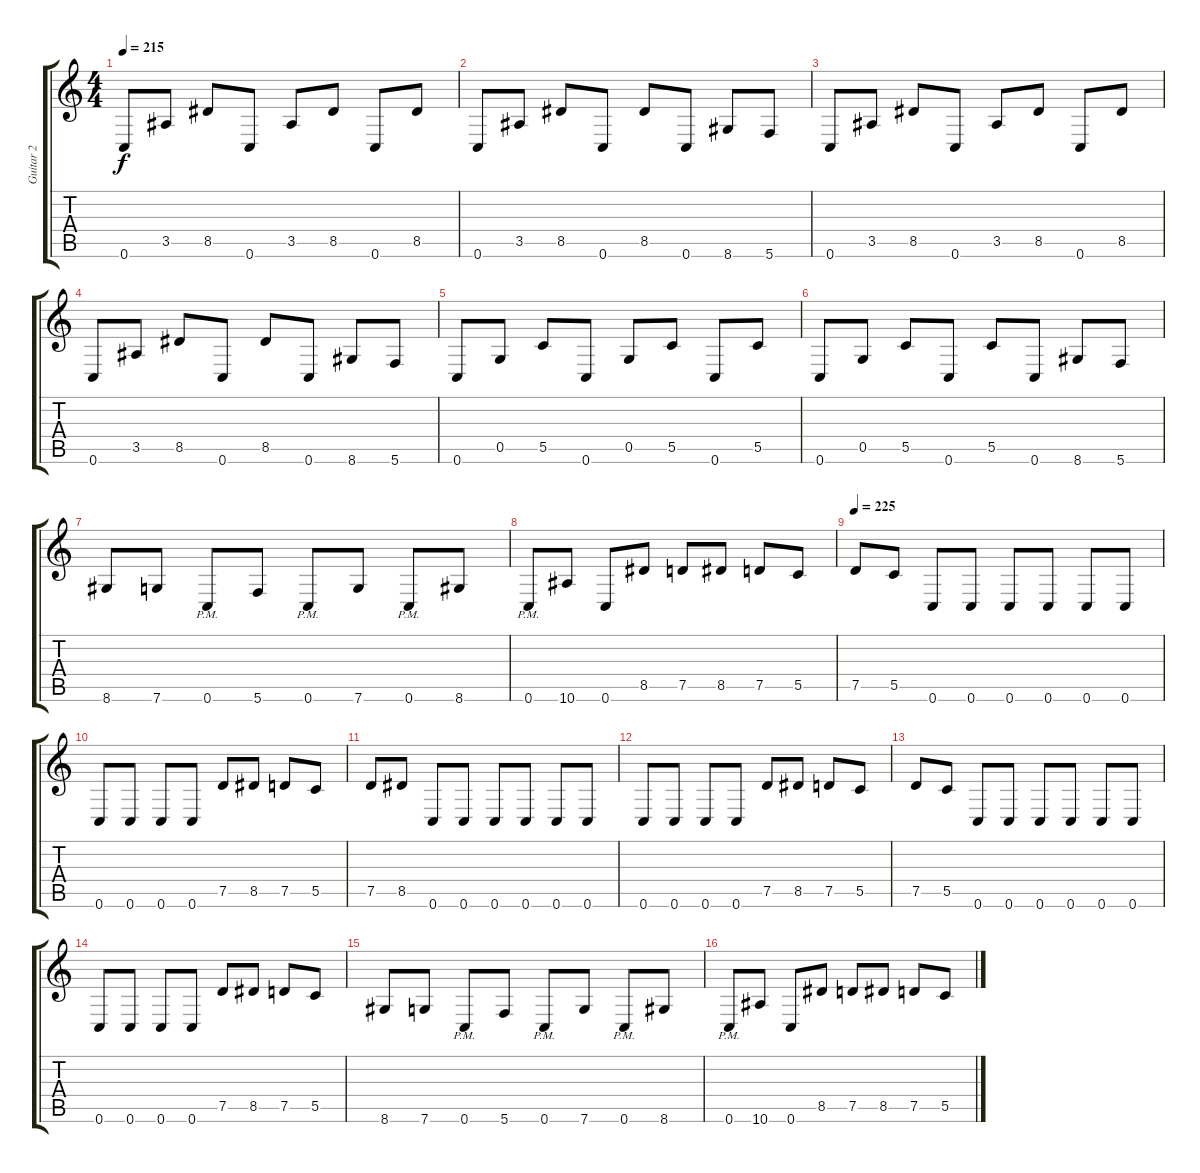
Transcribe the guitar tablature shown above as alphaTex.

\track ("Guitar 2" "Guitar 2") {instrument distortionguitar}
\staff {score tabs}
\tuning (D4 A3 F3 C3 G2 C2) {hide}
\ts (4 4)
\tempo 215
\clef g2
\ks c
0.6.8{dy f} 3.5.8 8.5.8 0.6.8 3.5.8 8.5.8 0.6.8 8.5.8 |
0.6.8 3.5.8 8.5.8 0.6.8 8.5.8 0.6.8 8.6.8 5.6.8 |
0.6.8 3.5.8 8.5.8 0.6.8 3.5.8 8.5.8 0.6.8 8.5.8 |
0.6.8 3.5.8 8.5.8 0.6.8 8.5.8 0.6.8 8.6.8 5.6.8 |
0.6.8 0.5.8 5.5.8 0.6.8 0.5.8 5.5.8 0.6.8 5.5.8 |
0.6.8 0.5.8 5.5.8 0.6.8 5.5.8 0.6.8 8.6.8 5.6.8 |
8.6.8 7.6.8 0.6{pm}.8 5.6.8 0.6{pm}.8 7.6.8 0.6{pm}.8 8.6.8 |
0.6{pm}.8 10.6.8 0.6.8 8.5.8 7.5.8 8.5.8 7.5.8 5.5.8 |
\tempo 225
7.5.8 5.5.8 0.6.8 0.6.8 0.6.8 0.6.8 0.6.8 0.6.8 |
0.6.8 0.6.8 0.6.8 0.6.8 7.5.8 8.5.8 7.5.8 5.5.8 |
7.5.8 8.5.8 0.6.8 0.6.8 0.6.8 0.6.8 0.6.8 0.6.8 |
0.6.8 0.6.8 0.6.8 0.6.8 7.5.8 8.5.8 7.5.8 5.5.8 |
7.5.8 5.5.8 0.6.8 0.6.8 0.6.8 0.6.8 0.6.8 0.6.8 |
0.6.8 0.6.8 0.6.8 0.6.8 7.5.8 8.5.8 7.5.8 5.5.8 |
8.6.8 7.6.8 0.6{pm}.8 5.6.8 0.6{pm}.8 7.6.8 0.6{pm}.8 8.6.8 |
0.6{pm}.8 10.6.8 0.6.8 8.5.8 7.5.8 8.5.8 7.5.8 5.5.8
